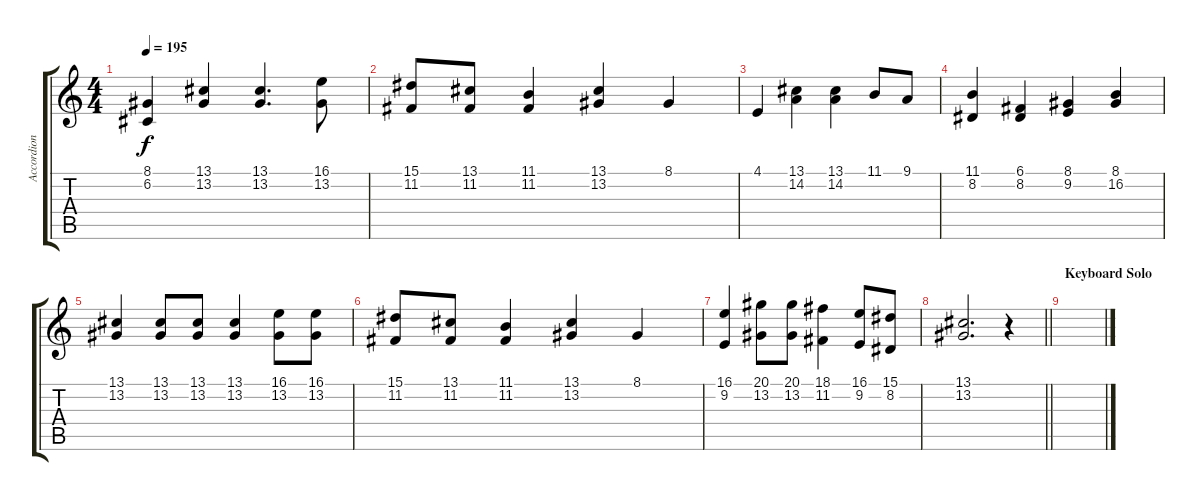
\track ("Accordion" "Accordion") {instrument accordion}
\staff {score tabs}
\tuning (C4 G3 Eb3 Bb2 F2 C2) {hide}
\ts (4 4)
\tempo 195
\clef g2
\ks c
(8.1 6.2).4{dy f} (13.1 13.2).4 (13.1 13.2).4{d} (16.1 13.2).8 |
(15.1 11.2).8 (13.1 11.2).8 (11.1 11.2).4 (13.1 13.2).4 8.1.4 |
4.1.4 (13.1 14.2).4 (13.1 14.2).4 11.1.8 9.1.8 |
(11.1 8.2).4 (6.1 8.2).4 (8.1 9.2).4 (8.1 16.2).4 |
(13.1 13.2).4 (13.1 13.2).8 (13.1 13.2).8 (13.1 13.2).4 (16.1 13.2).8 (16.1 13.2).8 |
(15.1 11.2).8 (13.1 11.2).8 (11.1 11.2).4 (13.1 13.2).4 8.1.4 |
(16.1 9.2).4 (20.1 13.2).8 (20.1 13.2).8 (18.1 11.2).4 (16.1 9.2).8 (15.1 8.2).8 |
\barLineRight lightlight
(13.1 13.2).2{d} r.4 |
\section ("" "Keyboard Solo")
